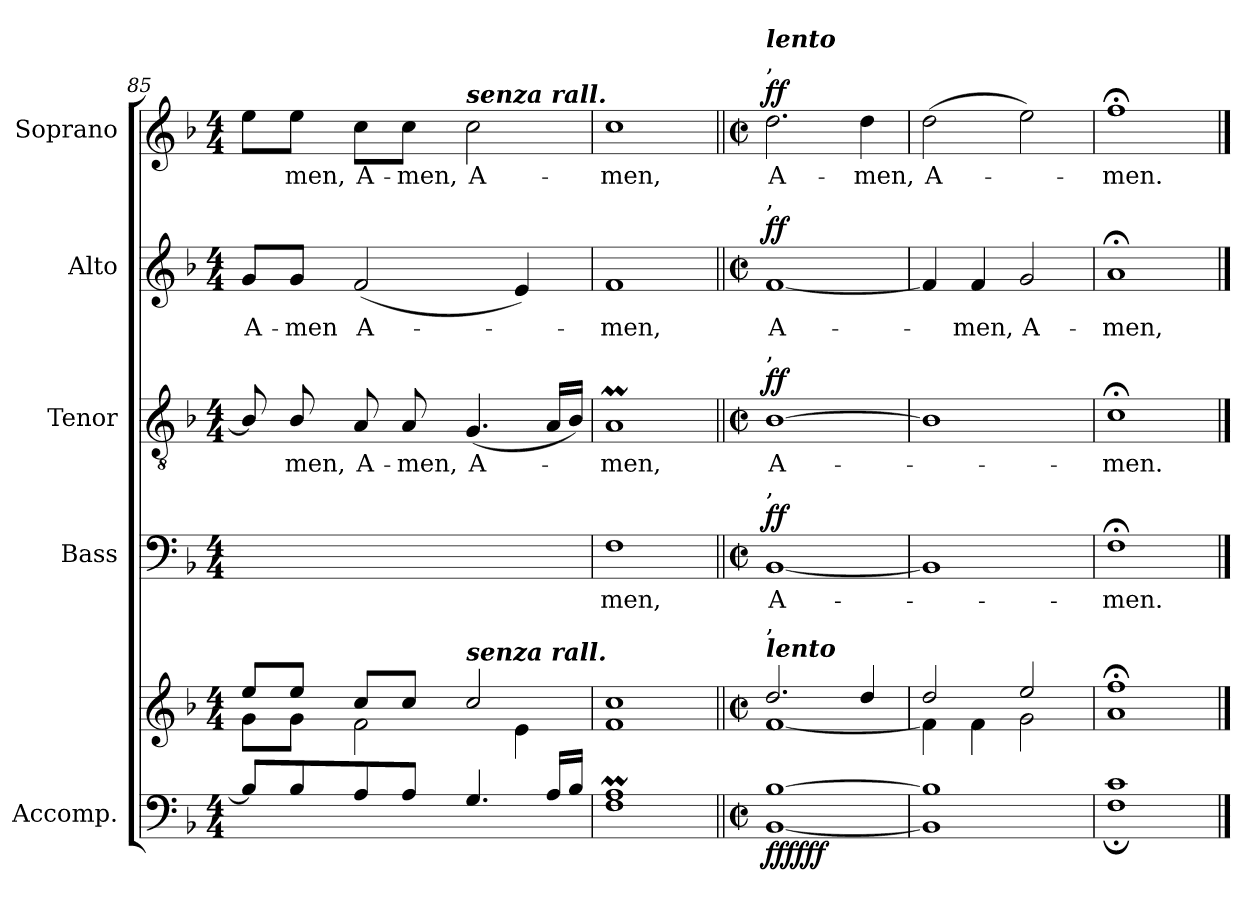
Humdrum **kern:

**kern	**kern	**dynam	**kern	**text	**dynam	**kern	**text	**dynam	**kern	**text	**dynam	**kern	**text	**dynam
*part5	*part5	*part5	*part4	*part4	*part4	*part3	*part3	*part3	*part2	*part2	*part2	*part1	*part1	*part1
*staff6	*staff5	*staff5/6	*staff4	*staff4	*staff4	*staff3	*staff3	*staff3	*staff2	*staff2	*staff2	*staff1	*staff1	*staff1
*I"Accomp.	*	*	*I"Bass	*	*	*I"Tenor	*	*	*I"Alto	*	*	*I"Soprano	*	*
*	*	*	*I'B	*	*	*I'T	*	*	*I'A	*	*	*I'S	*	*
*clefF4	*clefG2	*	*clefF4	*	*	*clefGv2	*	*	*clefG2	*	*	*clefG2	*	*
*k[b-]	*k[b-]	*	*k[b-]	*	*	*k[b-]	*	*	*k[b-]	*	*	*k[b-]	*	*
*F:	*F:	*	*F:	*	*	*F:	*	*	*F:	*	*	*F:	*	*
*M4/4	*M4/4	*	*M4/4	*	*	*M4/4	*	*	*M4/4	*	*	*M4/4	*	*
=85	=85	=85	=85	=85	=85	=85	=85	=85	=85	=85	=85	=85	=85	=85
*^	*^	*	*	*	*	*	*	*	*	*	*	*	*	*
!	!	!	!	!	!	!LO:LY:b	!	!	!	!	!	!LO:LY:b	!	!	!	!
8B-/L]	[2..Cyy	8eeL	8g\L	.	[2..Cyy	A-	.	8B-/]	.	.	8g/L	A-	.	8ee\L	.	.
!	!	!	!	!	!	!	!	!	!LO:LY:b	!	!	!LO:LY:b	!	!	!LO:LY:b	!
8B-/	.	8eeJ	8g\J	.	.	.	.	8B-/	men,	.	8g/J	-men	.	8ee\J	men,	.
!	!	!	!	!	!	!	!	!	!LO:LY:b	!	!	!LO:LY:b	!	!	!LO:LY:b	!
8A/	.	8cc/L	2f\	.	.	.	.	8A	A-	.	(<2f	A-	.	8cc\L	A-	.
!	!	!	!	!	!	!	!	!	!LO:LY:b	!	!	!	!	!	!LO:LY:b	!
8A/J	.	8cc/J	.	.	.	.	.	8A	-men,	.	.	.	.	8cc\J	-men,	.
!	!	!	!	!	!	!	!	!	!	!	!	!	!	!LO:TX:a:Bi:t=senza rall.	!	!
!	!	!LO:TX:a:Bi:t=senza rall.	!	!	!	!	!	!	!	!	!	!	!	!	!	!
!	!	!	!	!	!	!	!	!	!LO:LY:b	!	!	!	!	!	!LO:LY:b	!
4.G/	.	2cc/	.	.	.	.	.	(<4.G	A-	.	.	.	.	2cc	A-	.
.	.	.	4e\	.	.	.	.	.	.	.	4e)	.	.	.	.	.
16A/LL	8Cyy]	.	.	.	8Cyy]	.	.	16ALL	.	.	.	.	.	.	.	.
16B-/JJ	.	.	.	.	.	.	.	16B-JJ)	.	.	.	.	.	.	.	.
=86	=86	=86	=86	=86	=86	=86	=86	=86	=86	=86	=86	=86	=86	=86	=86	=86
!	!	!	!	!	!	!LO:LY:b	!	!	!LO:LY:b	!	!	!LO:LY:b	!	!	!LO:LY:b	!
1Am/	1F	1cc	1f\	.	1F	men,	.	1Am	men,	.	1f	men,	.	1cc	-men,	.
=87||	=87||	=87||	=87||	=87||	=87||	=87||	=87||	=87||	=87||	=87||	=87||	=87||	=87||	=87||	=87||	=87||
*M2/2	*	*M2/2	*	*	*M2/2	*	*	*M2/2	*	*	*M2/2	*	*	*M2/2	*	*
*met(c|)	*	*met(c|)	*	*	*met(c|)	*	*	*met(c|)	*	*	*met(c|)	*	*	*met(c|)	*	*
!	!	!	!	!	!	!	!	!	!	!	!	!	!	!LO:TX:a:t=,	!	!
!	!	!	!	!	!	!	!	!	!	!	!	!	!	!LO:TX:a:Bi:t=lento	!	!
!	!	!	!	!	!	!	!	!	!	!	!LO:TX:a:t=,	!	!	!	!	!
!	!	!	!	!	!	!	!	!LO:TX:a:t=,	!	!	!	!	!	!	!	!
!	!	!	!	!	!LO:TX:a:t=,	!	!	!	!	!	!	!	!	!	!	!
!	!	!LO:TX:a:Bi:t=lento	!	!	!	!	!	!	!	!	!	!	!	!	!	!
!	!	!LO:TX:a:t=,	!	!	!	!	!	!	!	!	!	!	!	!	!	!
!	!	!	!	!LO:DY:b=2	!	!LO:LY:b	!	!	!LO:LY:b	!	!	!LO:LY:b	!	!	!LO:LY:b	!
!	!	!	!	!LO:DY:n=1:b=2	!	!	!	!	!	!	!	!	!	!	!	!
!	!	!	!	!LO:DY:n=2:b	!	!	!LO:DY:b	!	!	!LO:DY:b	!	!	!LO:DY:b	!	!	!LO:DY:b
[1B-/	[1BB-	2.dd/	[1f\	ff ff ff	[1BB-	A-	ff	[1B-	A-	ff	[1f	A-	ff	2.dd	A-	ff
!	!	!	!	!	!	!	!	!	!	!	!	!	!	!	!LO:LY:b	!
.	.	4dd/	.	.	.	.	.	.	.	.	.	.	.	4dd	-men,	.
=88	=88	=88	=88	=88	=88	=88	=88	=88	=88	=88	=88	=88	=88	=88	=88	=88
!	!	!	!	!	!	!	!	!	!	!	!	!	!	!	!LO:LY:b	!
1B-/]	1BB-]	2dd/	4f\]	.	1BB-]	.	.	1B-]	.	.	4f]	.	.	(>2dd	A-	.
!	!	!	!	!	!	!	!	!	!	!	!	!LO:LY:b	!	!	!	!
.	.	.	4f\	.	.	.	.	.	.	.	4f	men,	.	.	.	.
!	!	!	!	!	!	!	!	!	!	!	!	!LO:LY:b	!	!	!	!
.	.	2ee	2g\	.	.	.	.	.	.	.	2g	A-	.	2ee)	.	.
=89	=89	=89	=89	=89	=89	=89	=89	=89	=89	=89	=89	=89	=89	=89	=89	=89
!	!	!	!	!	!	!LO:LY:b	!	!	!LO:LY:b	!	!	!LO:LY:b	!	!	!LO:LY:b	!
1c/	1F;	1ff;<	1a\	.	1F;<	men.	.	1c;<	men.	.	1a;<	-men,	.	1ff;<	men.	.
*v	*v	*	*	*	*	*	*	*	*	*	*	*	*	*	*	*
*	*v	*v	*	*	*	*	*	*	*	*	*	*	*	*	*
==	==	==	==	==	==	==	==	==	==	==	==	==	==	==
*-	*-	*-	*-	*-	*-	*-	*-	*-	*-	*-	*-	*-	*-	*-
